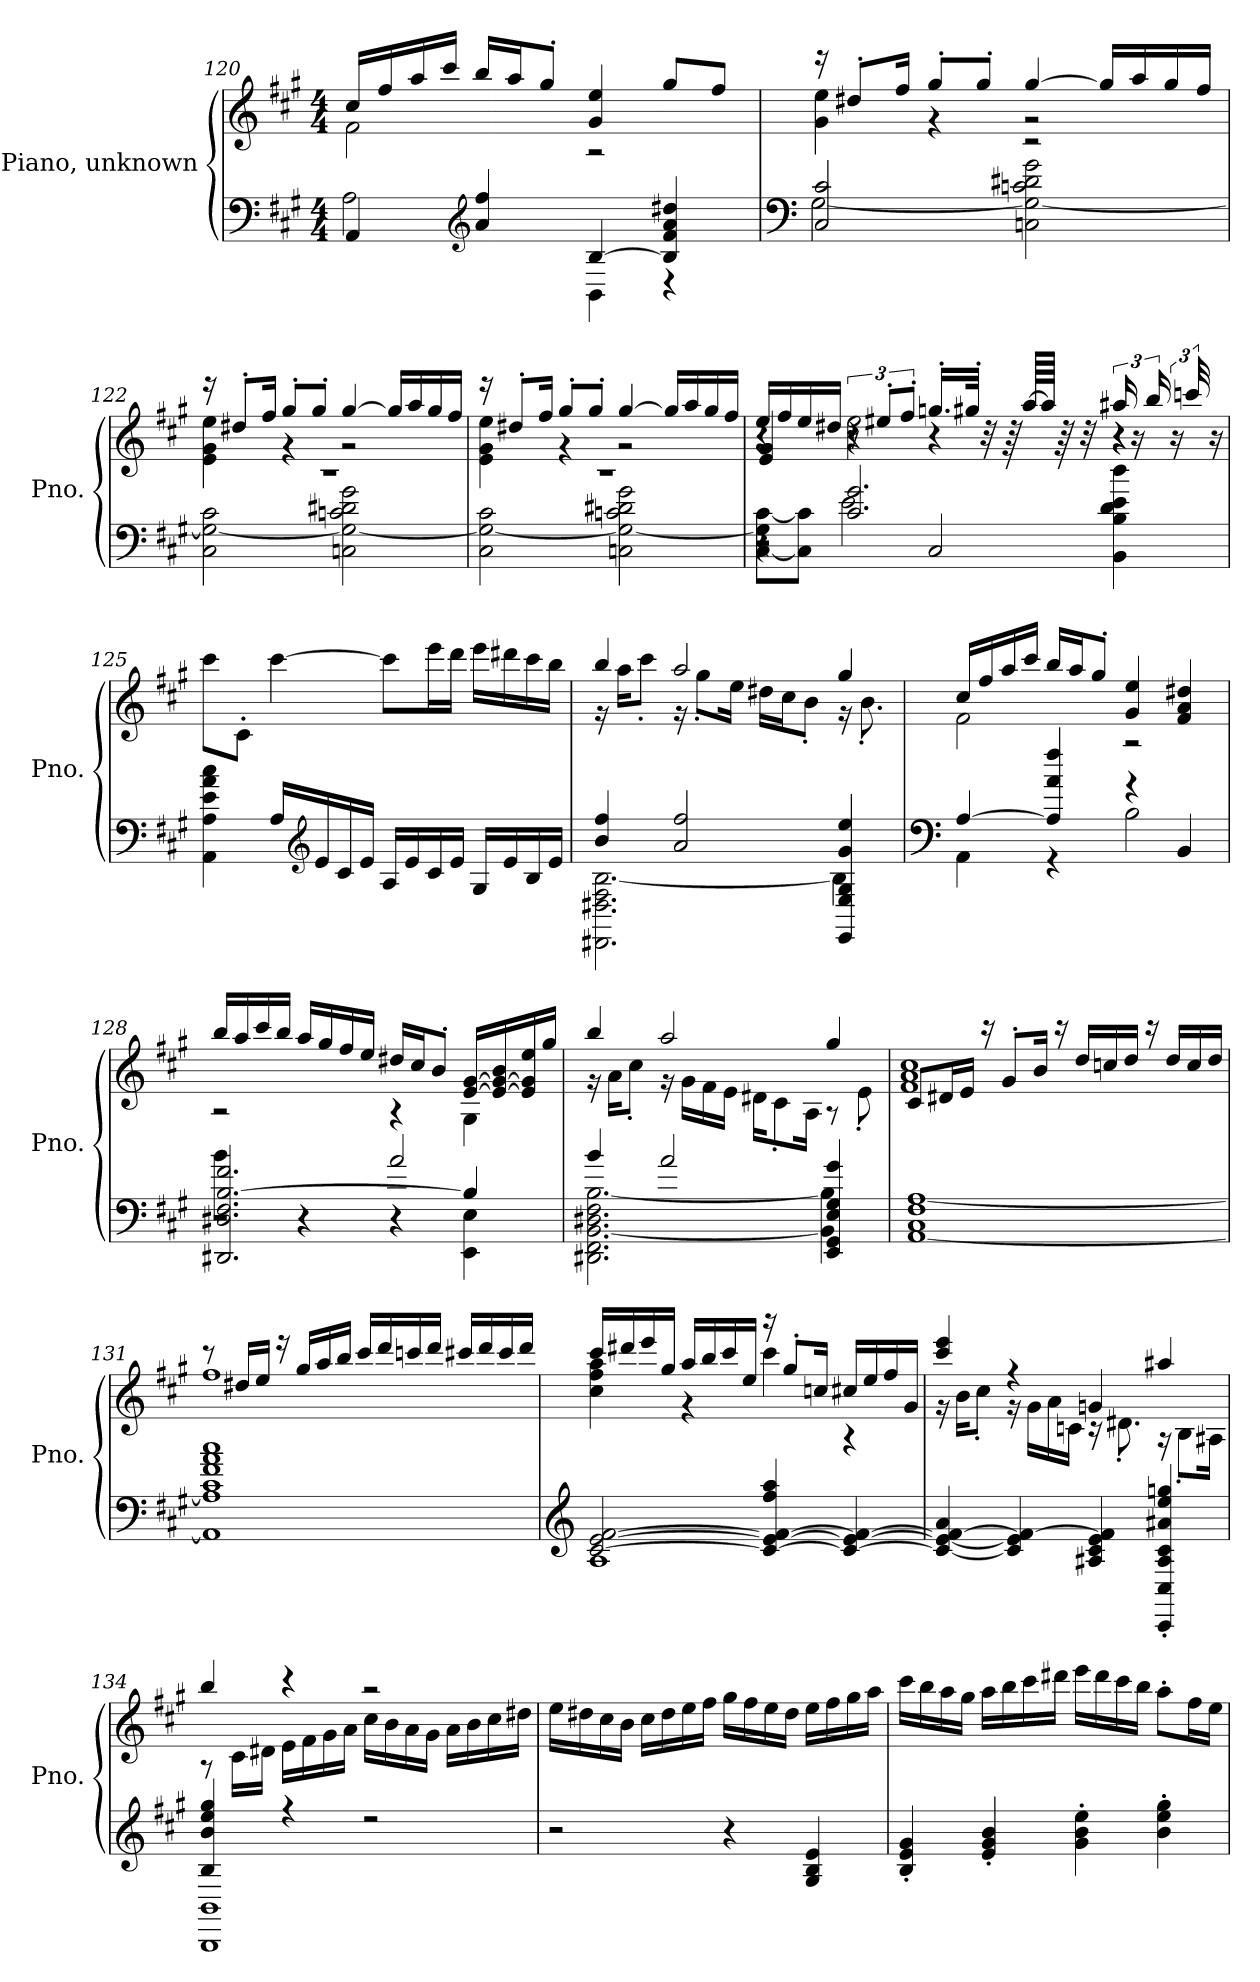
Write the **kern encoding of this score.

**kern	**kern
*part1	*part1
*staff2	*staff1
*I"Piano, unknown	*
*I'Pno.	*
*clefF4	*clefG2
*k[f#c#g#]	*k[f#c#g#]
*M4/4	*M4/4
=120	=120
*^	*^
4AA/	2A\	16cc#/LL	2f#\
.	.	16ff#/	.
.	.	16aa/	.
.	.	16ccc#/JJ	.
*clefG2	*	*	*
4a/ 4ff#/	.	16bb/LL	.
.	.	16aa/J	.
.	.	8gg#'/J	.
[4B/	4BB\	4g#/ 4ee/	2r
4B/] 4f#/ 4a/ 4dd#X/	4r	8gg#/L	.
.	.	8ff#/J	.
!!LO:PB:g=z	!!
=121	=121	=121	=121
*clefF4	*	*	*
2C#/ 2c#/	[2G#\	16r	4g#\ 4ee\
.	.	8dd#X'/L	.
.	.	16ff#/Jk	.
.	.	8gg#'/L	4r
.	.	8gg#'/J	.
2r	2Cn\ 2G#\_ 2cn\ 2d#X\ 2g#\	[4gg#/	2r
.	.	16gg#/LL]	.
.	.	16aa/	.
.	.	16gg#/	.
.	.	16ff#/JJ	.
=122	=122	=122	=122
1r	2C#\ 2G#\_ 2c#\	16r	4e\ 4g#\ 4ee\
.	.	8dd#X'/L	.
.	.	16ff#/Jk	.
.	.	8gg#'/L	4r
.	.	8gg#'/J	.
.	2Cn\ 2G#\_ 2cn\ 2d#X\ 2g#\	[4gg#/	2r
.	.	16gg#/LL]	.
.	.	16aa/	.
.	.	16gg#/	.
.	.	16ff#/JJ	.
=123	=123	=123	=123
1r	2C#\ 2G#\_ 2c#\	16r	4e\ 4g#\ 4ee\
.	.	8dd#X'/L	.
.	.	16ff#/Jk	.
.	.	8gg#'/L	4r
.	.	8gg#'/J	.
.	2Cn\ 2G#\_ 2cn\ 2d#X\ 2g#\	[4gg#/	2r
.	.	16gg#/LL]	.
.	.	16aa/	.
.	.	16gg#/	.
.	.	16ff#/JJ	.
!!LO:LB:g=z
=124	=124	=124	=124
*	*^	*	*^
4r	[8C#\ 8G#\] [8c#\L	2r	16ee/LL	4r	4e/ 4g#/
.	.	.	16ff#/	.	.
.	8C#\] 8c#\]J	.	16ee/	.	.
.	.	.	16dd#X/JJ	.	.
2.c#/ 2.g#/	2e\	.	12r	2ee\	4r
.	.	.	12ee#X'/L	.	.
.	.	.	12ff#'/J	.	.
.	.	2C#/	4r	.	16.ggn'/LL
.	.	.	.	.	32gg#X'/JJk
.	.	.	.	.	32r
.	.	.	.	.	64r
.	.	.	.	.	[64aa/LLLL
.	.	.	.	.	64aa/JJJJ]
.	.	.	.	.	64r
.	.	.	.	.	32r
.	4BB\ 4B\ 4d\ 4e\ 4dd\	.	24aa#X/	4r	4r
.	.	.	24r	.	.
.	.	.	24bb/	.	.
.	.	.	24r	.	.
.	.	.	48cccn/	.	.
.	.	.	16r	.	.
*v	*v	*v	*	*	*
*	*v	*v	*v
!!LO:LB:g=z
=125	=125
4AA\ 4A\ 4e\ 4a\ 4cc#\	8ccc#\L
.	8c#'\J
16A/LL	[4ccc#\
*clefG2	*
16e/	.
16c#/	.
16e/JJ	.
16A/LL	8ccc#\L]
16e/	.
16c#/	16eee\L
16e/JJ	16ddd\JJ
16G#/LL	16eee\LL
16e/	16ddd#X\
16B/	16ccc#\
16e/JJ	16bb\JJ
=126	=126
*^	*^
4b/ 4ff#/	2.DD#X\ 2.D#X\ 2.F#\ [2.B\	4bb/	16r
.	.	.	16aa\KL
.	.	.	8ccc#'\J
2a/ 2ff#/	.	2aa/	16r
.	.	.	8gg#'\L
.	.	.	16ee\Jk
.	.	.	16dd#X\LL
.	.	.	16cc#\J
.	.	.	8b'\J
4EE/ 4E/ 4G#/ 4g#/ 4ee/	4B\]	4gg#/	16r
.	.	.	8.b'\
!!LO:LB:g=z	!!
=127	=127	=127	=127
*clefF4	*	*	*
[4A/	4AA\	16cc#/LL	2f#\
.	.	16ff#/	.
.	.	16aa/	.
.	.	16ccc#/JJ	.
4A/] 4a/ 4ff#/	4r	16bb/LL	.
.	.	16aa/J	.
.	.	8gg#'/J	.
4r	2B\	4g#/ 4ee/	2r
4BB/	.	4f#/ 4a/ 4dd#X/	.
=128	=128	=128	=128
*	*^	*	*
2r	4b\	2.DD#X/ 2.D#X/ 2.F#/ [2.B/ 2.f#/	16bb/LL	2r
.	.	.	16aa/	.
.	.	.	16ccc#/	.
.	.	.	16bb/JJ	.
.	4r	.	16aa/LL	.
.	.	.	16gg#/	.
.	.	.	16ff#/	.
.	.	.	16ee/JJ	.
2a/	4r	.	16dd#X/LL	4r
.	.	.	16cc#/J	.
.	.	.	8b'/J	.
.	4EE\ 4E\	4B/]	[16e/ [16g#/LL	4G#\
.	.	.	16e/_ 16g#/_ 16b/	.
.	.	.	16e/] 16g#/] 16ee/	.
.	.	.	16gg#/JJ	.
*	*v	*v	*	*
!!LO:LB:g=z	!!
=129	=129	=129	=129
4b/	2.DD#X\ 2.FF#\ [2.BB\ 2.D#X\ 2.F#\ [2.B\	4bb/	16r
.	.	.	16a\KL
.	.	.	8cc#'\J
2a/	.	2aa/	16r
.	.	.	16g#\LL
.	.	.	16f#\
.	.	.	16e\JJ
.	.	.	16d#X\KL
.	.	.	8c#'\
.	.	.	16A\Jk
4EE/ 4GG#/ 4E/ 4G#/ 4g#/	4BB\] 4B\]	4gg#/	8r
.	.	.	8e'\
=130	=130	=130	=130
1C# 1F#	[1AA [1A	8c#/L	1f# 1a 1cc#
.	.	16d#X/L	.
.	.	16e/JJ	.
.	.	16r	.
.	.	8g#'/L	.
.	.	16b/Jk	.
.	.	16r	.
.	.	16dd/LL	.
.	.	16ccn/	.
.	.	16dd/JJ	.
.	.	16r	.
.	.	16dd/LL	.
.	.	16cc/	.
.	.	16dd/JJ	.
!!LO:LB:g=z	!!
=131	=131	=131	=131
1c# 1f# 1a 1cc#	1AA] 1A]	8r	1ff#
.	.	16dd#X/LL	.
.	.	16ee/JJ	.
.	.	16r	.
.	.	16gg#/LL	.
.	.	16aa/	.
.	.	16bb/JJ	.
.	.	16ccc#/LL	.
.	.	16ddd/	.
.	.	16cccn/	.
.	.	16ddd/JJ	.
.	.	16ccc#X/LL	.
.	.	16ddd/	.
.	.	16ccc#/	.
.	.	16ddd/JJ	.
=132	=132	=132	=132
*clefG2	*	*	*
[2c#/ [2e/ [2f#/	1A	16ccc#/LL	4cc#\ 4ff#\ 4aa\
.	.	16ddd#X/	.
.	.	16eee/	.
.	.	16gg#/JJ	.
.	.	16aa/LL	4r
.	.	16bb/	.
.	.	16ccc#/	.
.	.	16ee/JJ	.
4c#/_ 4e/_ 4f#/_ 4ff#/ 4aa/	.	16r	4ccc#\
.	.	8gg#'/L	.
.	.	16ccn/Jk	.
4c#/_ 4e/_ 4f#/_	.	16cc#X/LL	4r
.	.	16ee/	.
.	.	16ff#/	.
.	.	16g#/JJ	.
*v	*v	*	*
!!LO:PB:g=z	!!
=133	=133	=133
4c#/_ 4e/_ 4f#/_ 4a/	4ccc#/ 4eee/	16r
.	.	16b\KL
.	.	8cc#'\J
4c#/] 4e/] 4f#/_	4r	16r
.	.	16g#\LL
.	.	16a\
.	.	16cn\JJ
4A#X/ 4c#/ 4e/ 4f#/]	4gn/	16r
.	.	8.d#X'\
4CC#/' 4C#/' 4A#/' 4c#/' 4a#X/' 4ee/' 4ggn/'	4aa#X/	16r
.	.	8B'\L
.	.	16A#X\Jk
=134	=134	=134
*^	*	*
4B/ 4b/ 4ee/ 4gg#/	1BBB 1BB	4bb/	8r
.	.	.	16c#\LL
.	.	.	16d#X\JJ
4r	.	4r	16e\LL
.	.	.	16f#\
.	.	.	16g#\
.	.	.	16a\JJ
2r	.	2r	16cc#\LL
.	.	.	16b\
.	.	.	16a\
.	.	.	16g#\JJ
.	.	.	16a\LL
.	.	.	16b\
.	.	.	16cc#\
.	.	.	16dd#X\JJ
*v	*v	*	*
*	*v	*v
!!LO:LB:g=z
=135	=135
2r	16ee\LL
.	16dd#X\
.	16cc#\
.	16b\JJ
.	16cc#\LL
.	16dd#\
.	16ee\
.	16ff#\JJ
4r	16gg#\LL
.	16ff#\
.	16ee\
.	16dd#\JJ
4G#/ 4B/ 4e/	16ee\LL
.	16ff#\
.	16gg#\
.	16aa\JJ
=136	=136
4B/' 4e/' 4g#/'	16ccc#\LL
.	16bb\
.	16aa\
.	16gg#\JJ
4e/' 4g#/' 4b/'	16aa\LL
.	16bb\
.	16ccc#\
.	16ddd#X\JJ
4g#\' 4b\' 4ee\'	16eee\LL
.	16ddd#\
.	16ccc#\
.	16bb\JJ
4b\' 4ee\' 4gg#\'	8aa'\L
.	16ff#\L
.	16ee\JJ
=	=
*-	*-
